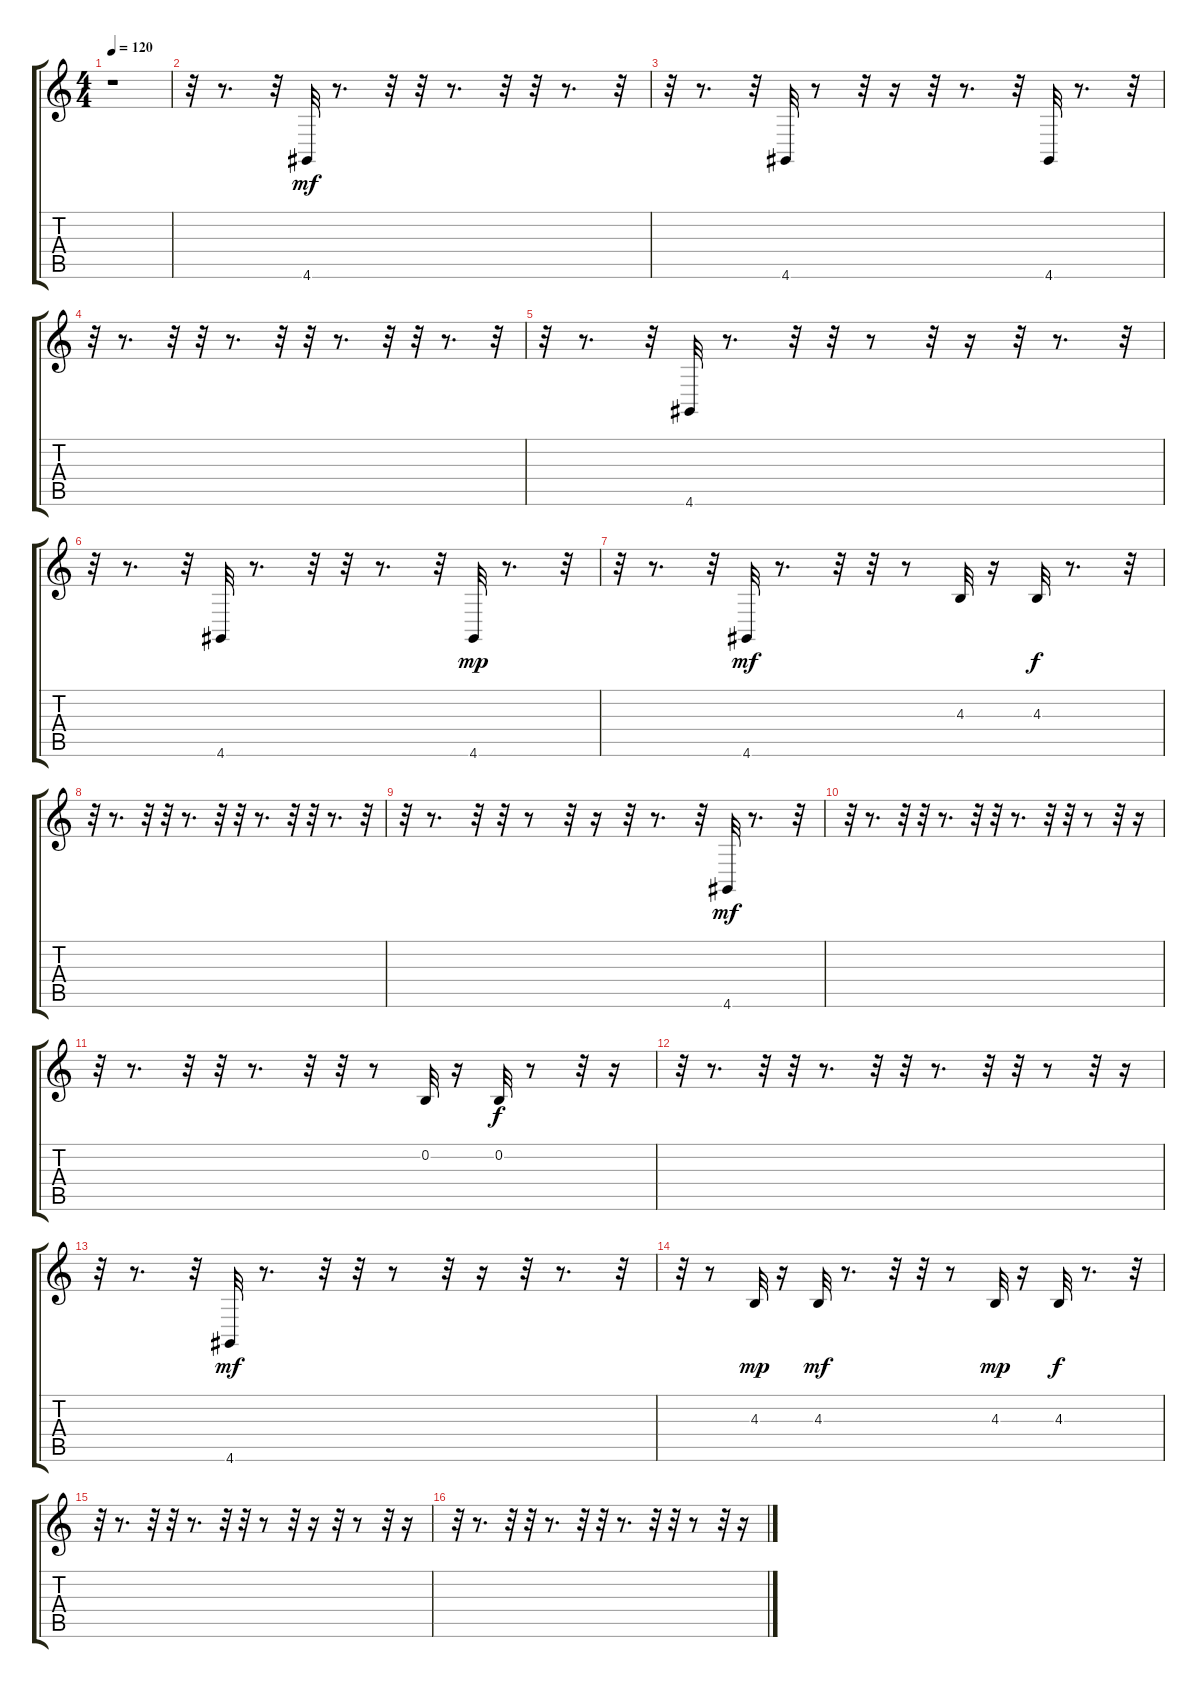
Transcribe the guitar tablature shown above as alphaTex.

\track "" {instrument acousticgrandpiano}
\staff {score tabs}
\tuning (E4 B3 G3 D3 A2 E2) {hide}
\ts (4 4)
\tempo 120
\clef g2
\ks c
r.1{dy mf instrument acousticgrandpiano} |
r.32 r.8{d} r.32 4.6.32 r.8{d} r.32 r.32 r.8{d} r.32 r.32 r.8{d} r.32 |
r.32 r.8{d} r.32 4.6.32 r.8 r.32 r.16 r.32 r.8{d} r.32 4.6.32 r.8{d} r.32 |
r.32 r.8{d} r.32 r.32 r.8{d} r.32 r.32 r.8{d} r.32 r.32 r.8{d} r.32 |
r.32 r.8{d} r.32 4.6.32 r.8{d} r.32 r.32 r.8 r.32 r.16 r.32 r.8{d} r.32 |
r.32 r.8{d} r.32 4.6.32 r.8{d} r.32 r.32 r.8{d} r.32 4.6.32{dy mp} r.8{d} r.32 |
r.32 r.8{d} r.32 4.6.32{dy mf} r.8{d} r.32 r.32 r.8 4.3.32 r.16 4.3.32{dy f} r.8{d} r.32 |
r.32 r.8{d} r.32 r.32 r.8{d} r.32 r.32 r.8{d} r.32 r.32 r.8{d} r.32 |
r.32 r.8{d} r.32 r.32 r.8 r.32 r.16 r.32 r.8{d} r.32 4.6.32{dy mf} r.8{d} r.32 |
r.32 r.8{d} r.32 r.32 r.8{d} r.32 r.32 r.8{d} r.32 r.32 r.8 r.32 r.16 |
r.32 r.8{d} r.32 r.32 r.8{d} r.32 r.32 r.8 0.2.32 r.16 0.2.32{dy f} r.8 r.32 r.16 |
r.32 r.8{d} r.32 r.32 r.8{d} r.32 r.32 r.8{d} r.32 r.32 r.8 r.32 r.16 |
r.32 r.8{d} r.32 4.6.32{dy mf} r.8{d} r.32 r.32 r.8 r.32 r.16 r.32 r.8{d} r.32 |
r.32 r.8 4.3.32{dy mp} r.16 4.3.32{dy mf} r.8{d} r.32 r.32 r.8 4.3.32{dy mp} r.16 4.3.32{dy f} r.8{d} r.32 |
r.32 r.8{d} r.32 r.32 r.8{d} r.32 r.32 r.8 r.32 r.16 r.32 r.8 r.32 r.16 |
r.32 r.8{d} r.32 r.32 r.8{d} r.32 r.32 r.8{d} r.32 r.32 r.8 r.32 r.16
